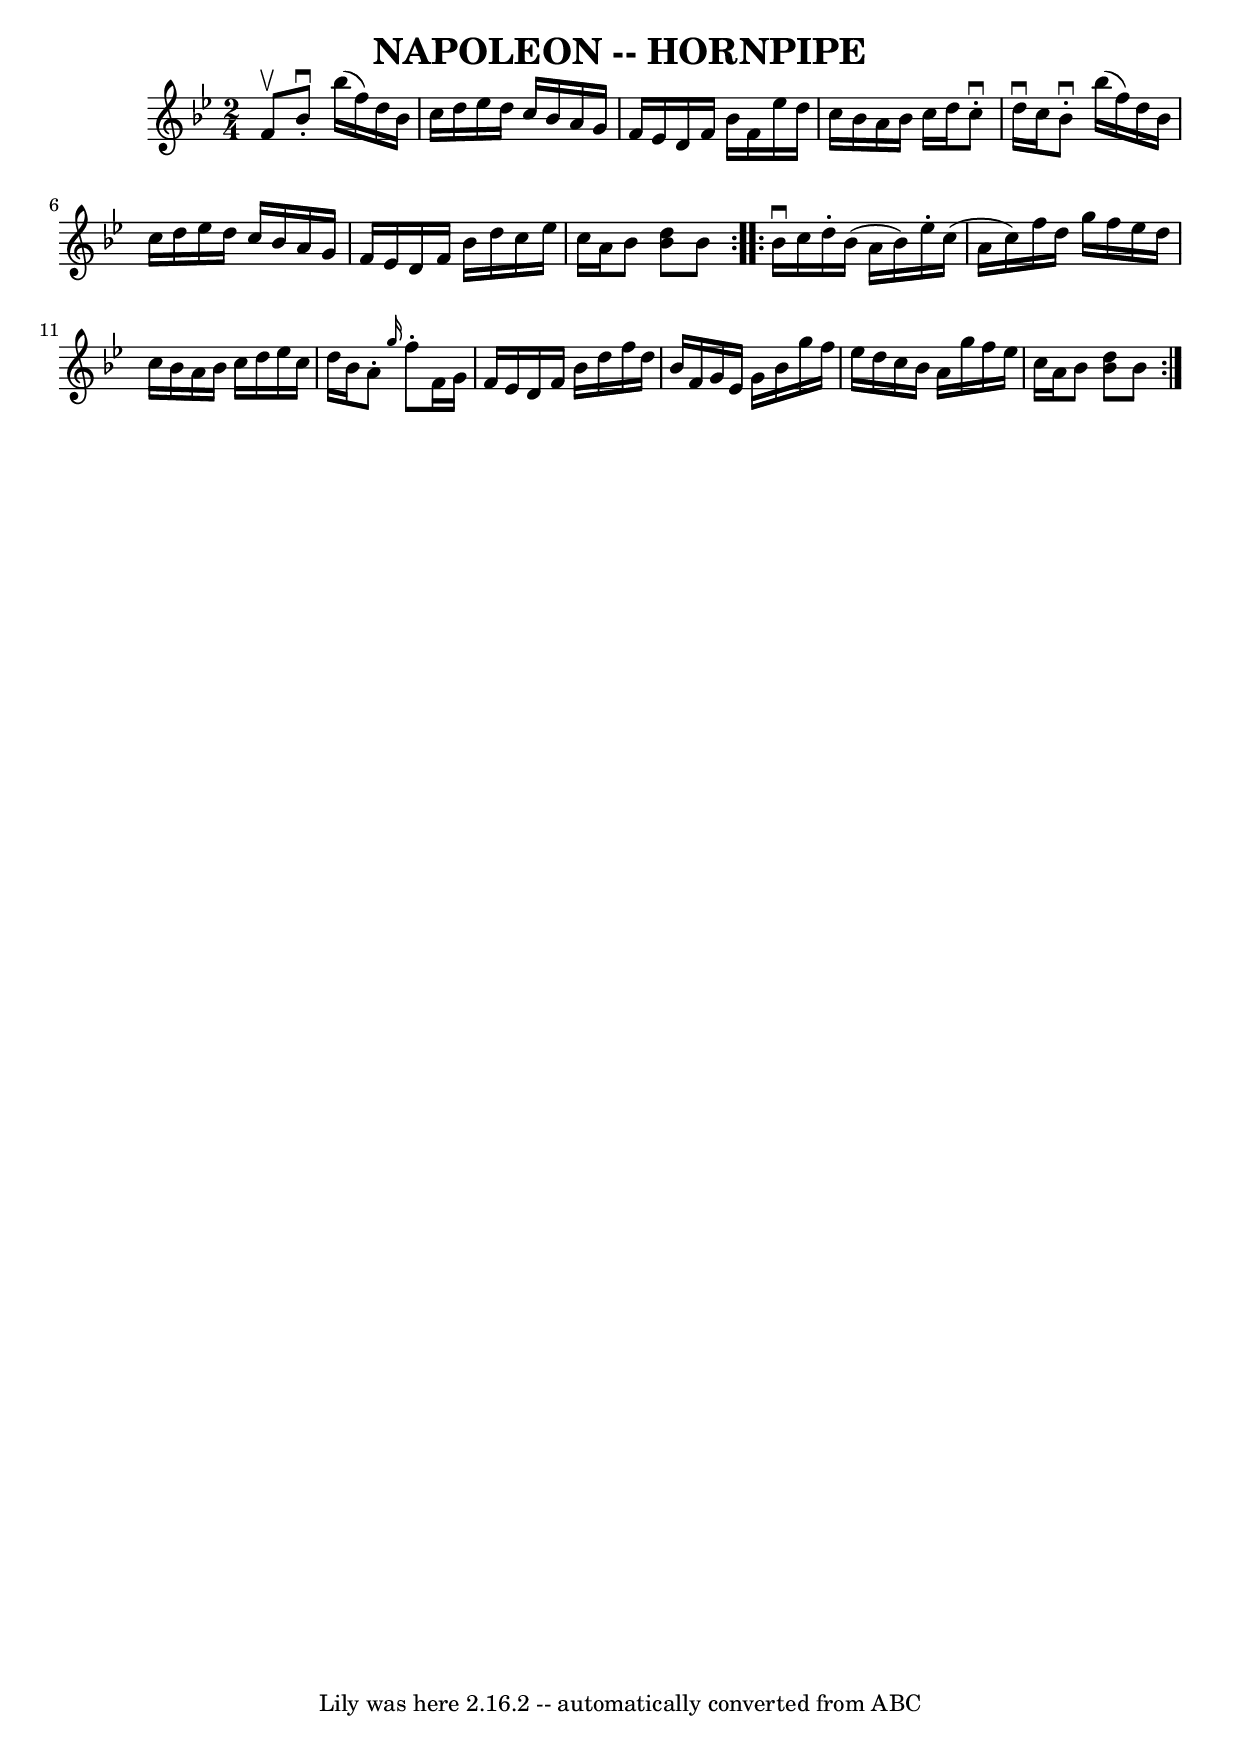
\version "2.7.40"
\include "Mammoth.ily"
\header {
	book = "Cole's 1000 Fiddle Tunes"
	crossRefNumber = "1"
	footnotes = ""
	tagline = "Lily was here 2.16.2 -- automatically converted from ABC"
	title = "NAPOLEON -- HORNPIPE"
}
voicedefault =  {
\set Score.defaultBarType = "empty"

\repeat volta 2 {
\time 2/4 \key bes \major f'8^\upbow       |
 bes'8^\downbow-.   
bes''16 (f''16) d''16 bes'16 c''16 d''16    |
 ees''16 
 d''16 c''16 bes'16 a'16 g'16 f'16 ees'16    |
   
d'16 f'16 bes'16 f'16 ees''16 d''16 c''16 bes'16    
|
 a'16 bes'16 c''16 d''16 c''8^\downbow-. d''16 
^\downbow c''16    |
     |
 bes'8^\downbow-. bes''16 (
f''16) d''16 bes'16 c''16 d''16    |
 ees''16 d''16    
c''16 bes'16 a'16 g'16 f'16 ees'16    |
 d'16 f'16    
bes'16 d''16 c''16 ees''16 c''16 a'16    |
 bes'8  <<   
d''8 bes'8   >> bes'8    }     \repeat volta 2 { bes'16^\downbow c''16  
      |
 d''16 -. bes'16 (a'16 bes'16) ees''16 -. c''16 
(a'16 c''16)   |
 f''16 d''16 g''16 f''16 ees''16  
 d''16 c''16 bes'16    |
 a'16 bes'16 c''16 d''16    
ees''16 c''16 d''16 bes'16    |
 a'8 -. \grace { g''16  }   
f''8 -. f'16 g'16 f'16 ees'16    |
     |
 d'16    
f'16 bes'16 d''16 f''16 d''16 bes'16 f'16    |
 g'16  
 ees'16 g'16 bes'16 g''16 f''16 ees''16 d''16    |
   
c''16 bes'16 a'16 g''16 f''16 ees''16 c''16 a'16    
|
 bes'8  << d''8 bes'8   >> bes'8    }   
}

\score{
    <<

	\context Staff="default"
	{
	    \voicedefault 
	}

    >>
	\layout {
	}
	\midi {}
}
